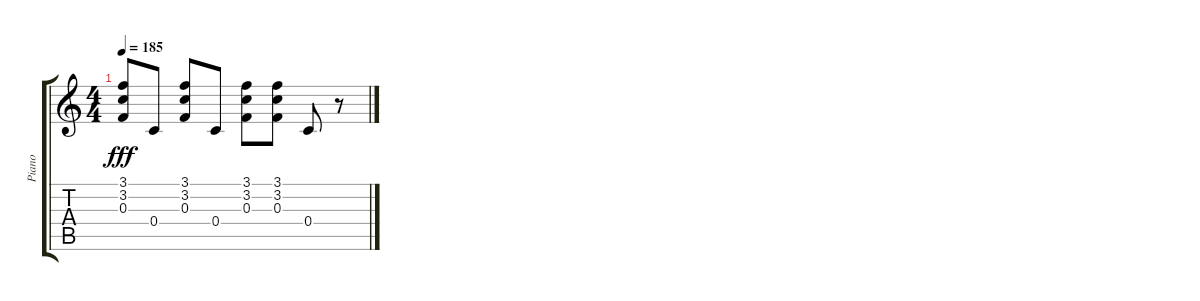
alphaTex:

\track ("Piano" "Piano") {instrument electricguitarclean}
\staff {score tabs}
\tuning (D4 A3 F3 C3 G2 C2) {hide}
\ts (4 4)
\tempo 185
\clef g2
\ks aminor
(3.1 3.2 0.3).8{dy fff} 0.4.8 (3.1 3.2 0.3).8 0.4.8 (3.1 3.2 0.3).8 (3.1 3.2 0.3).8 0.4.8 r.8
